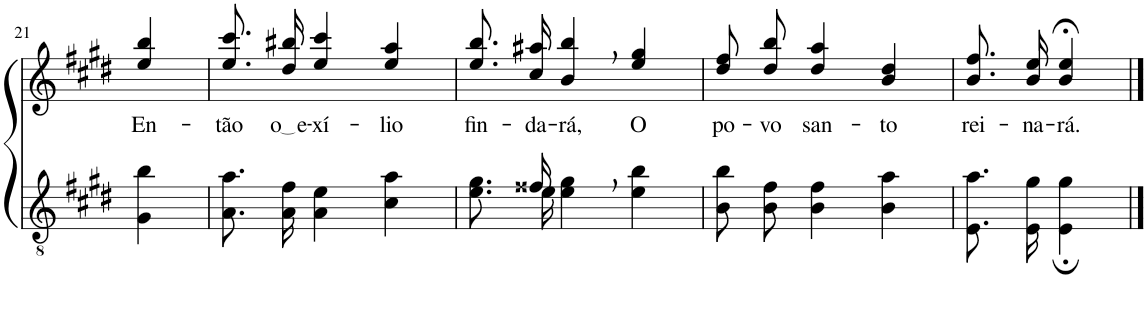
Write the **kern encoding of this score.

**kern	**kern	**text
*part2	*part1	*part1
*staff2	*staff1	*staff1
*I"Parte III e IV	*I"Parte I e II	*
!!LO:PB:g=z
*clefGv2	*clefG2	*
*Trd5c9	*Trd5c9	*
*k[f#c#g#d#]	*k[f#c#g#d#]	*
*M3/4	*M3/4	*
=21	=21	=21
!	!	!LO:LY:b
4G#\ 4b\	4ee/ 4bb/	En-
=22	=22	=22
!	!	!LO:LY:b
8.A\ 8.a\L	8.ee\ 8.ccc#\L	-tão
!	!	!LO:LY:b
16A\ 16f#\Jk	16dd#\ 16bb#X\Jk	o e
!	!	!LO:LY:b
4A\ 4e\	4ee/ 4ccc#/	-xí-
!	!	!LO:LY:b
4c#\ 4a\	4ee/ 4aa/	-lio
=23	=23	=23
*^	*	*
!	!	!	!LO:LY:b
8.e\ 8.g#\L	8.ryy	8.ee\ 8.bb\L	fin-
!	!	!	!LO:LY:b
16e\Jk	16f##X/	16cc#\ 16aa#X\Jk	-da-
!	!	!	!LO:LY:b
4e\, 4g#\,	2ryy	4b/, 4bb/,	-rá,
!	!	!	!LO:LY:b
4e\ 4b\	.	4ee/ 4gg#/	O
*v	*v	*	*
=24	=24	=24
!	!	!LO:LY:b
8B\ 8b\L	8dd#\ 8ff#\L	po-
!	!	!LO:LY:b
8B\ 8f#\J	8dd#\ 8bb\J	-vo
!	!	!LO:LY:b
4B\ 4f#\	4dd#/ 4aa/	san-
!	!	!LO:LY:b
4B\ 4a\	4b/ 4dd#/	-to
=25	=25	=25
!	!	!LO:LY:b
8.E\ 8.a\L	8.b\ 8.ff#\L	rei-
!	!	!LO:LY:b
16E\ 16g#\Jk	16b\ 16ee\Jk	-na-
!	!	!LO:LY:b
4E\; 4g#\;	4b/;< 4ee/;<	-rá.
==	==	==
*-	*-	*-
